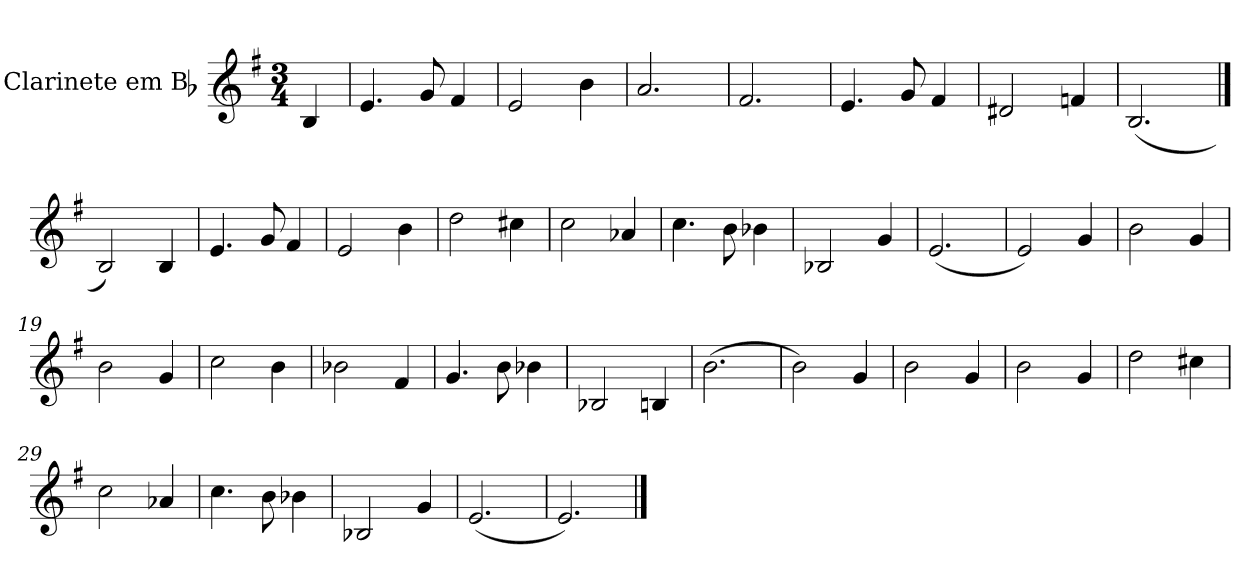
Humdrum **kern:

**kern
*part1
*staff1
*I"Clarinete em Bb
*I'Cl. em Bb
*clefG2
*ITrd1c2
*k[b-]
*M3/4
=1
4A/
=2
4.d/
8f/
4e/
=3
2d/
4a\
=4
2.g/
=5
2.e/
=6
4.d/
8f/
4e/
=7
2c#X/
4e-X/
=8
(2.A/
==9
2A/)
4A/
!!LO:LB:g=z
=10
4.d/
8f/
4e/
=11
2d/
4a\
=12
2cc\
4bn\
=13
2b-\
4g-X/
=14
4.b-\
8a\
4a-X\
=15
2A-X/
4f/
=16
(2.d/
=17
2d/)
4f/
=18
2a\
4f/
!!LO:LB:g=z
=19
2a\
4f/
=20
2b-\
4a\
=21
2a-X\
4e/
=22
4.f/
8a\
4a-X\
=23
2A-X/
4An/
=24
(2.a\
=25
2a\)
4f/
=26
2a\
4f/
=27
2a\
4f/
!!LO:LB:g=z
=28
2cc\
4bn\
=29
2b-\
4g-X/
=30
4.b-\
8a\
4a-X\
=31
2A-X/
4f/
=32
(2.d/
=33
2.d/)
==
*-
